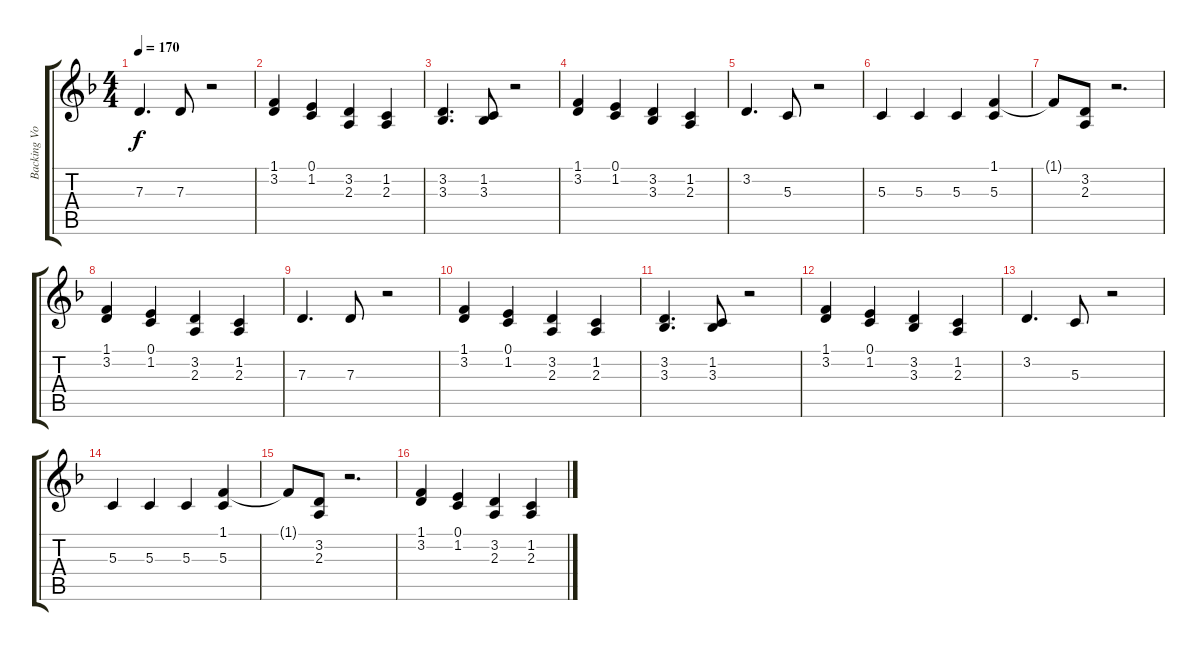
\track ("Backing Vocals" "Backing Vo") {instrument synthvoice}
\staff {score tabs}
\tuning (E4 B3 G3 D3 A2 E2) {hide}
\ts (4 4)
\tempo 170
\clef g2
\ks dminor
7.3.4{d dy f} 7.3.8 r.2 |
(1.1 3.2).4 (0.1 1.2).4 (3.2 2.3).4 (1.2 2.3).4 |
(3.2 3.3).4{d} (1.2 3.3).8 r.2 |
(1.1 3.2).4 (0.1 1.2).4 (3.2 3.3).4 (1.2 2.3).4 |
3.2.4{d} 5.3.8 r.2 |
5.3.4 5.3.4 5.3.4 (1.1 5.3).4 |
1.1{t}.8 (3.2 2.3).8 r.2{d} |
(1.1 3.2).4 (0.1 1.2).4 (3.2 2.3).4 (1.2 2.3).4 |
7.3.4{d} 7.3.8 r.2 |
(1.1 3.2).4 (0.1 1.2).4 (3.2 2.3).4 (1.2 2.3).4 |
(3.2 3.3).4{d} (1.2 3.3).8 r.2 |
(1.1 3.2).4 (0.1 1.2).4 (3.2 3.3).4 (1.2 2.3).4 |
3.2.4{d} 5.3.8 r.2 |
5.3.4 5.3.4 5.3.4 (1.1 5.3).4 |
1.1{t}.8 (3.2 2.3).8 r.2{d} |
(1.1 3.2).4 (0.1 1.2).4 (3.2 2.3).4 (1.2 2.3).4
